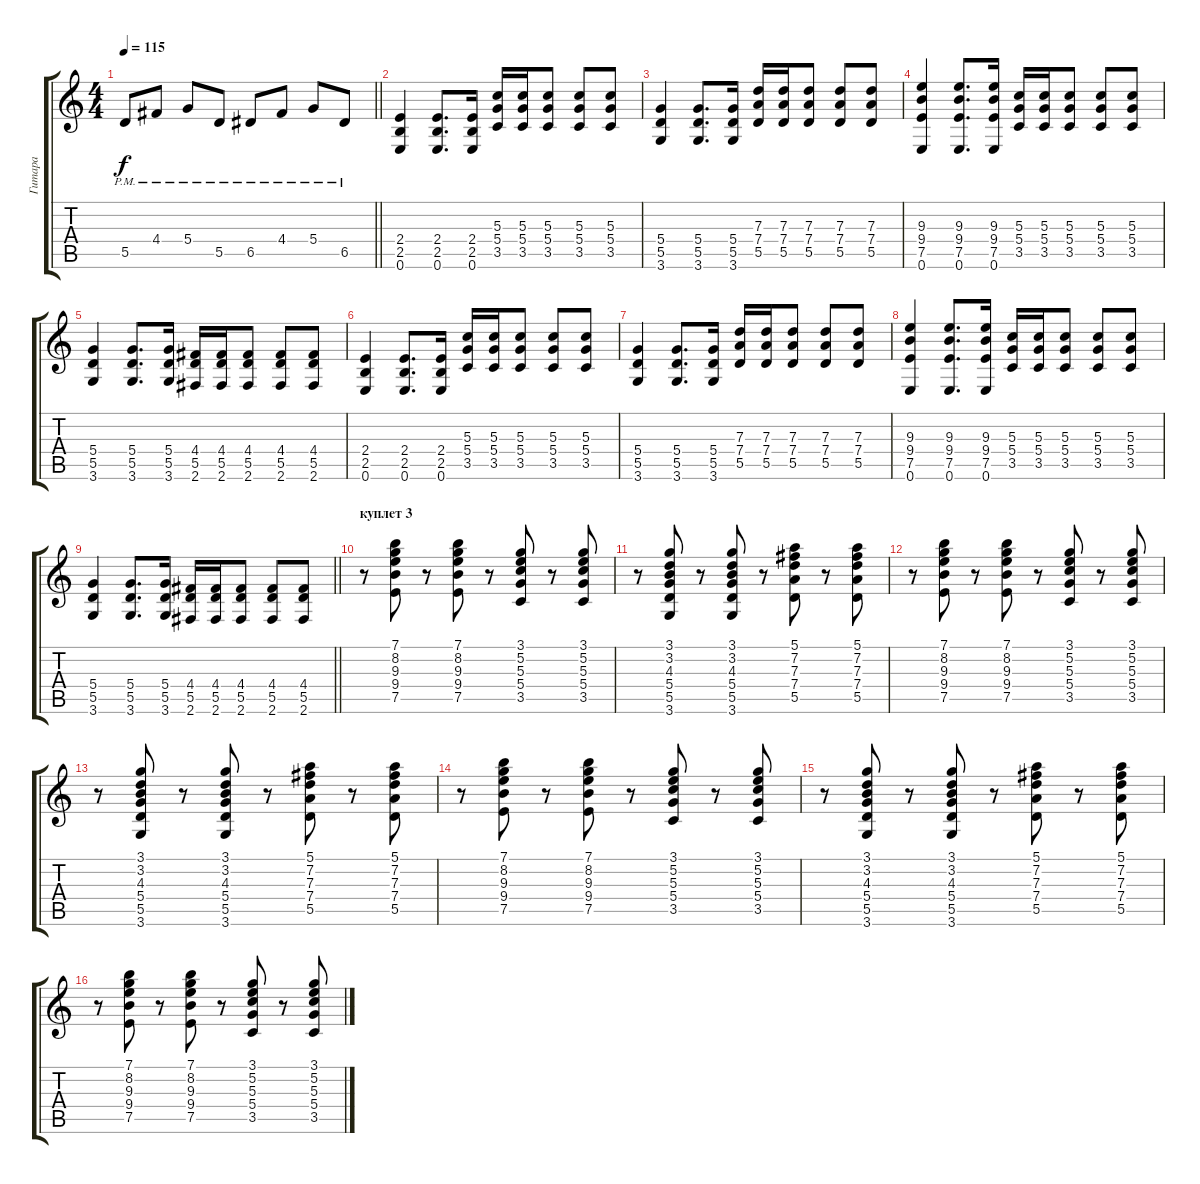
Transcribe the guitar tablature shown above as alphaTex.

\track ("Гитара" "Гитара") {instrument acousticguitarsteel}
\staff {score tabs}
\tuning (E4 B3 G3 D3 A2 E2) {hide}
\ts (4 4)
\tempo 115
\clef g2
\barLineRight lightlight
\ks c
5.5{pm}.8{dy f} 4.4{pm}.8 5.4{pm}.8 5.5{pm}.8 6.5{pm}.8 4.4{pm}.8 5.4{pm}.8 6.5{pm}.8 |
(2.4 2.5 0.6).4 (2.4 2.5 0.6).8{d} (2.4 2.5 0.6).16 (5.3 5.4 3.5).16 (5.3 5.4 3.5).16 (5.3 5.4 3.5).8 (5.3 5.4 3.5).8 (5.3 5.4 3.5).8 |
(5.4 5.5 3.6).4 (5.4 5.5 3.6).8{d} (5.4 5.5 3.6).16 (7.3 7.4 5.5).16 (7.3 7.4 5.5).16 (7.3 7.4 5.5).8 (7.3 7.4 5.5).8 (7.3 7.4 5.5).8 |
(9.3 9.4 7.5 0.6).4 (9.3 9.4 7.5 0.6).8{d} (9.3 9.4 7.5 0.6).16 (5.3 5.4 3.5).16 (5.3 5.4 3.5).16 (5.3 5.4 3.5).8 (5.3 5.4 3.5).8 (5.3 5.4 3.5).8 |
(5.4 5.5 3.6).4 (5.4 5.5 3.6).8{d} (5.4 5.5 3.6).16 (4.4 5.5 2.6).16 (4.4 5.5 2.6).16 (4.4 5.5 2.6).8 (4.4 5.5 2.6).8 (4.4 5.5 2.6).8 |
(2.4 2.5 0.6).4 (2.4 2.5 0.6).8{d} (2.4 2.5 0.6).16 (5.3 5.4 3.5).16 (5.3 5.4 3.5).16 (5.3 5.4 3.5).8 (5.3 5.4 3.5).8 (5.3 5.4 3.5).8 |
(5.4 5.5 3.6).4 (5.4 5.5 3.6).8{d} (5.4 5.5 3.6).16 (7.3 7.4 5.5).16 (7.3 7.4 5.5).16 (7.3 7.4 5.5).8 (7.3 7.4 5.5).8 (7.3 7.4 5.5).8 |
(9.3 9.4 7.5 0.6).4 (9.3 9.4 7.5 0.6).8{d} (9.3 9.4 7.5 0.6).16 (5.3 5.4 3.5).16 (5.3 5.4 3.5).16 (5.3 5.4 3.5).8 (5.3 5.4 3.5).8 (5.3 5.4 3.5).8 |
\barLineRight lightlight
(5.4 5.5 3.6).4 (5.4 5.5 3.6).8{d} (5.4 5.5 3.6).16 (4.4 5.5 2.6).16 (4.4 5.5 2.6).16 (4.4 5.5 2.6).8 (4.4 5.5 2.6).8 (4.4 5.5 2.6).8 |
\section ("" "куплет 3")
r.8 (7.1 8.2 9.3 9.4 7.5).8 r.8 (7.1 8.2 9.3 9.4 7.5).8 r.8 (3.1 5.2 5.3 5.4 3.5).8 r.8 (3.1 5.2 5.3 5.4 3.5).8 |
r.8 (3.1 3.2 4.3 5.4 5.5 3.6).8 r.8 (3.1 3.2 4.3 5.4 5.5 3.6).8 r.8 (5.1 7.2 7.3 7.4 5.5).8 r.8 (5.1 7.2 7.3 7.4 5.5).8 |
r.8 (7.1 8.2 9.3 9.4 7.5).8 r.8 (7.1 8.2 9.3 9.4 7.5).8 r.8 (3.1 5.2 5.3 5.4 3.5).8 r.8 (3.1 5.2 5.3 5.4 3.5).8 |
r.8 (3.1 3.2 4.3 5.4 5.5 3.6).8 r.8 (3.1 3.2 4.3 5.4 5.5 3.6).8 r.8 (5.1 7.2 7.3 7.4 5.5).8 r.8 (5.1 7.2 7.3 7.4 5.5).8 |
r.8 (7.1 8.2 9.3 9.4 7.5).8 r.8 (7.1 8.2 9.3 9.4 7.5).8 r.8 (3.1 5.2 5.3 5.4 3.5).8 r.8 (3.1 5.2 5.3 5.4 3.5).8 |
r.8 (3.1 3.2 4.3 5.4 5.5 3.6).8 r.8 (3.1 3.2 4.3 5.4 5.5 3.6).8 r.8 (5.1 7.2 7.3 7.4 5.5).8 r.8 (5.1 7.2 7.3 7.4 5.5).8 |
r.8 (7.1 8.2 9.3 9.4 7.5).8 r.8 (7.1 8.2 9.3 9.4 7.5).8 r.8 (3.1 5.2 5.3 5.4 3.5).8 r.8 (3.1 5.2 5.3 5.4 3.5).8
